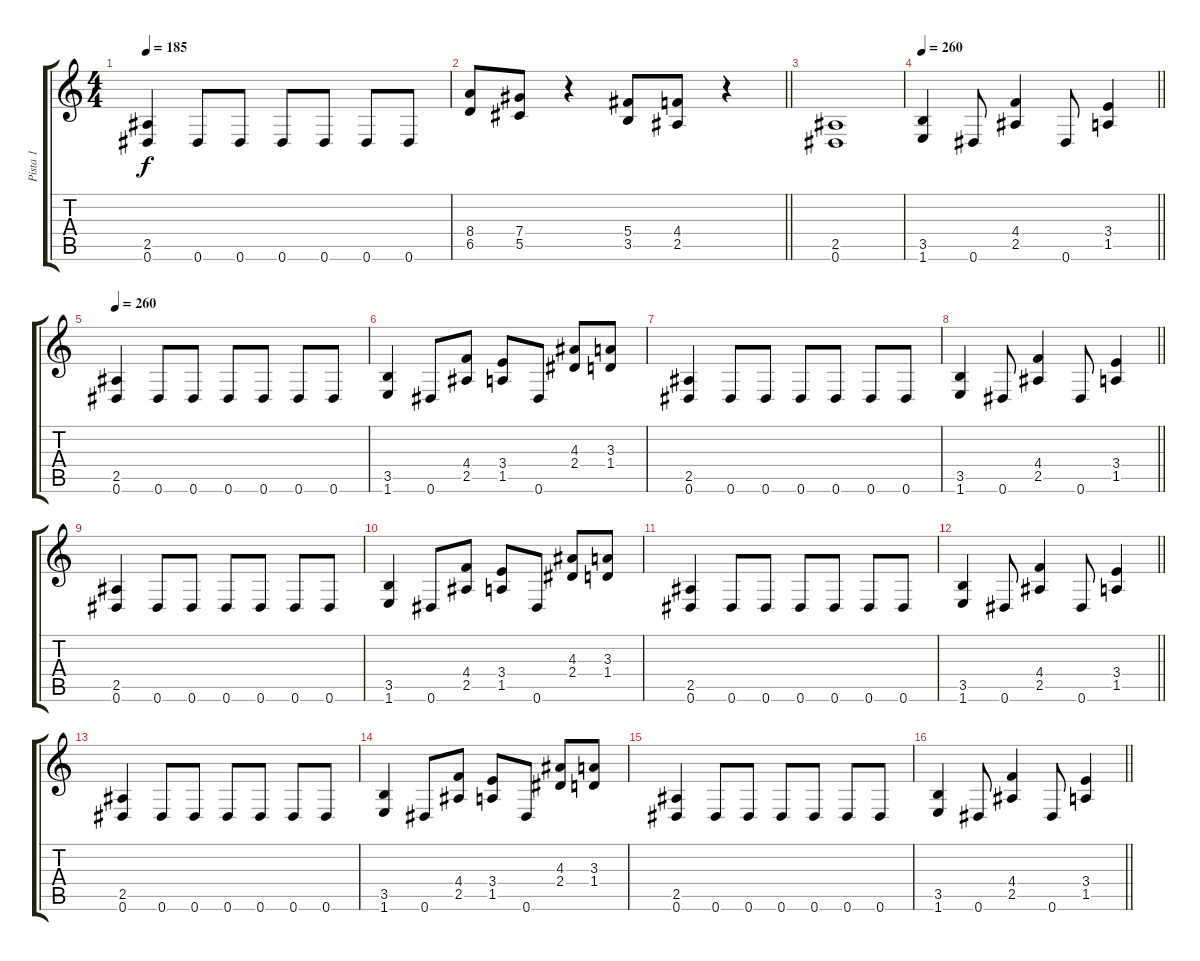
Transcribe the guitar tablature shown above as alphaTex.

\track ("Pista 1" "Pista 1") {instrument distortionguitar}
\staff {score tabs}
\tuning (Eb4 Bb3 Gb3 Db3 Ab2 Eb2) {hide}
\ts (4 4)
\tempo 185
\clef g2
\ks c
(2.5 0.6).4{dy f} 0.6.8 0.6.8 0.6.8 0.6.8 0.6.8 0.6.8 |
\barLineRight lightlight
(8.4 6.5).8 (7.4 5.5).8 r.4 (5.4 3.5).8 (4.4 2.5).8 r.4 |
(2.5 0.6).1 |
\tempo 260
\barLineRight lightlight
(3.5 1.6).4 0.6.8 (4.4 2.5).4 0.6.8 (3.4 1.5).4 |
\tempo 260
(2.5 0.6).4 0.6.8 0.6.8 0.6.8 0.6.8 0.6.8 0.6.8 |
(3.5 1.6).4 0.6.8 (4.4 2.5).8 (3.4 1.5).8 0.6.8 (4.3 2.4).8 (3.3 1.4).8 |
(2.5 0.6).4 0.6.8 0.6.8 0.6.8 0.6.8 0.6.8 0.6.8 |
\barLineRight lightlight
(3.5 1.6).4 0.6.8 (4.4 2.5).4 0.6.8 (3.4 1.5).4 |
(2.5 0.6).4 0.6.8 0.6.8 0.6.8 0.6.8 0.6.8 0.6.8 |
(3.5 1.6).4 0.6.8 (4.4 2.5).8 (3.4 1.5).8 0.6.8 (4.3 2.4).8 (3.3 1.4).8 |
(2.5 0.6).4 0.6.8 0.6.8 0.6.8 0.6.8 0.6.8 0.6.8 |
\barLineRight lightlight
(3.5 1.6).4 0.6.8 (4.4 2.5).4 0.6.8 (3.4 1.5).4 |
(2.5 0.6).4 0.6.8 0.6.8 0.6.8 0.6.8 0.6.8 0.6.8 |
(3.5 1.6).4 0.6.8 (4.4 2.5).8 (3.4 1.5).8 0.6.8 (4.3 2.4).8 (3.3 1.4).8 |
(2.5 0.6).4 0.6.8 0.6.8 0.6.8 0.6.8 0.6.8 0.6.8 |
\barLineRight lightlight
(3.5 1.6).4 0.6.8 (4.4 2.5).4 0.6.8 (3.4 1.5).4
